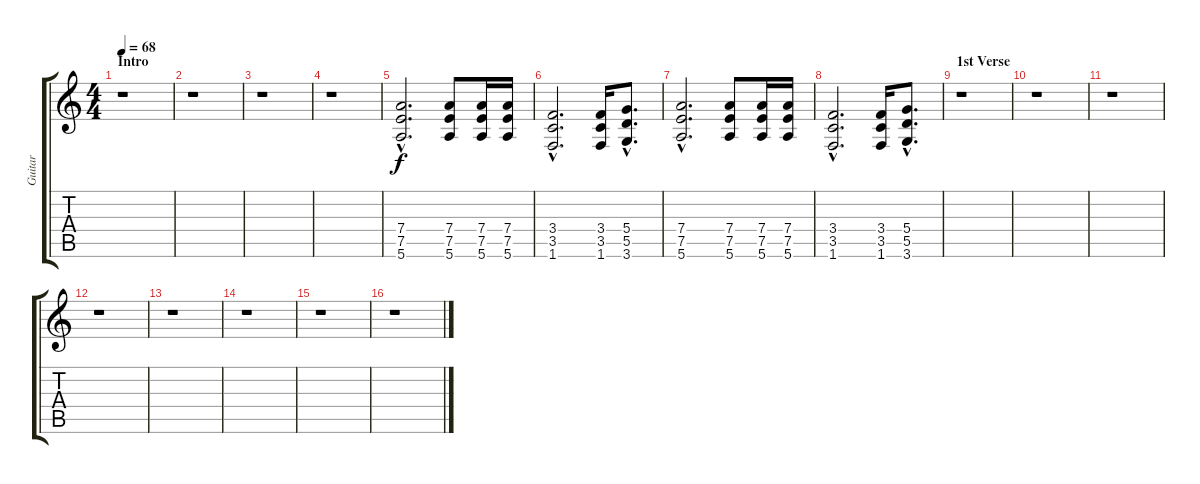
\track ("Guitar" "Guitar") {instrument distortionguitar}
\staff {score tabs}
\tuning (E4 B3 G3 D3 A2 E2) {hide}
\ts (4 4)
\section ("" "Intro")
\tempo 68
\clef g2
\ks c
r.1{dy f instrument distortionguitar} |
r.1 |
r.1 |
r.1 |
(7.4{hac} 7.5{hac} 5.6{hac}).2{d} (7.4 7.5 5.6).8 (7.4 7.5 5.6).16 (7.4 7.5 5.6).16 |
(3.4{hac} 3.5{hac} 1.6{hac}).2{d} (3.4 3.5 1.6).16 (5.4{hac} 5.5{hac} 3.6{hac}).8{d} |
(7.4{hac} 7.5{hac} 5.6{hac}).2{d} (7.4 7.5 5.6).8 (7.4 7.5 5.6).16 (7.4 7.5 5.6).16 |
(3.4{hac} 3.5{hac} 1.6{hac}).2{d} (3.4 3.5 1.6).16 (5.4{hac} 5.5{hac} 3.6{hac}).8{d} |
\section ("" "1st Verse")
r.1 |
r.1 |
r.1 |
r.1 |
r.1 |
r.1 |
r.1 |
r.1
